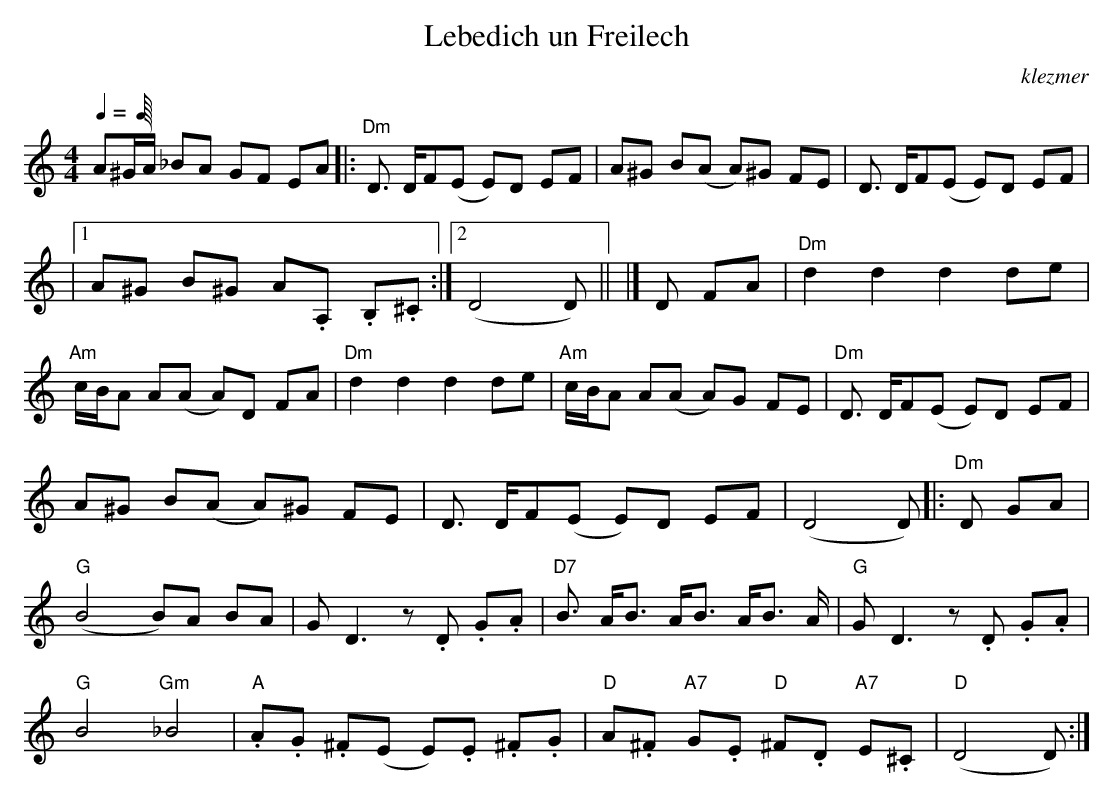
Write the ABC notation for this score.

X:1
T:Lebedich un Freilech
O:klezmer
M:4/4
L:1/8
Q:1/4=
K:Am
V:1
A^G/A/ _BA GF EA  |:"Dm" D3/2 D/F(E E)D EF |A^G B(A A)^G FE |D3/2 D/F(E E)D EF |
|1 A^G B^G A.A, .B,.^C :|2 (D4 D)|| |]D FA |"Dm" d2 d2 d2 de |
"Am" c/B/A A(A A)D FA |"Dm" d2 d2 d2 de |"Am" c/B/A A(A A)G FE |"Dm" D3/2 D/F(E E)D EF |
A^G B(A A)^G FE |D3/2 D/F(E E)D EF |(D4 D) |:"Dm" D GA |
"G" (B4 B)A BA |GD3 z.D .G.A |"D7" B3/2 A/B3/2 A/B3/2 A/B3/2 A/|"G" GD3 z.D .G.A |
"G" B4 "Gm" _B4 |"A" .A.G .^F(E E).E .^F.G |"D" A.^F "A7" G.E "D" ^F.D "A7" E.^C |"D" (D4 D):|
